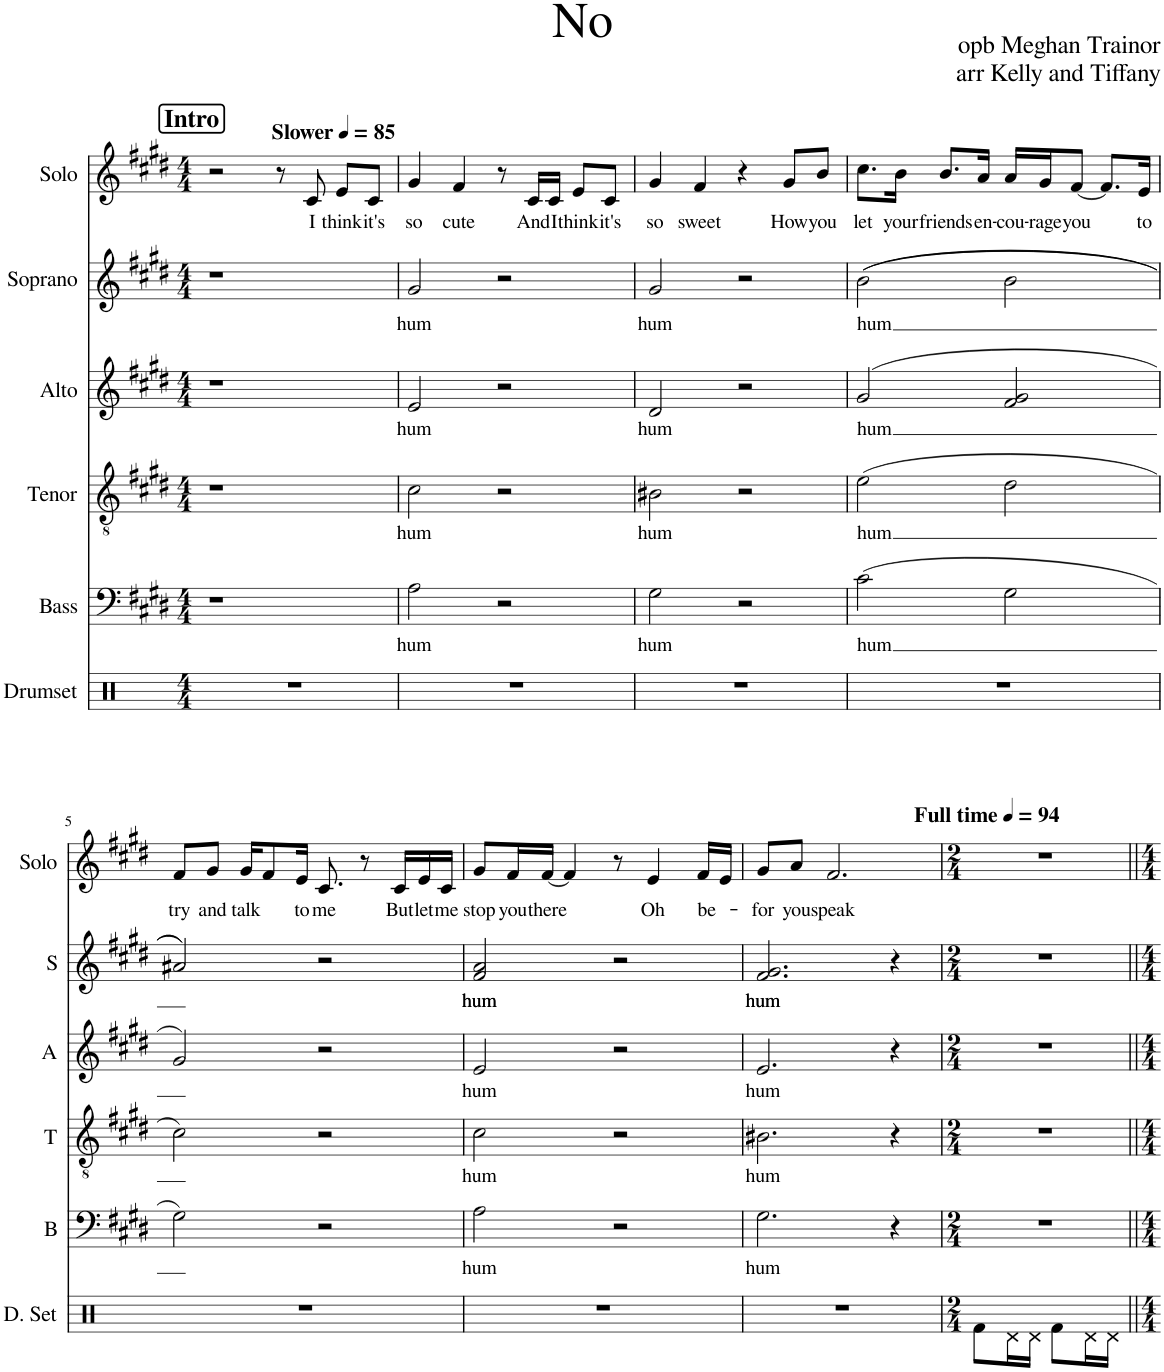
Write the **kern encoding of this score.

**kern	**kern	**text	**kern	**text	**kern	**text	**kern	**text	**kern	**text
*part6	*part5	*part5	*part4	*part4	*part3	*part3	*part2	*part2	*part1	*part1
*staff6	*staff5	*staff5	*staff4	*staff4	*staff3	*staff3	*staff2	*staff2	*staff1	*staff1
*I"Drumset	*I"Bass	*	*I"Tenor	*	*I"Alto	*	*I"Soprano	*	*I"Solo	*
*I'D. Set	*I'B	*	*I'T	*	*I'A	*	*I'S	*	*I'Solo	*
*clefX	*clefF4	*	*clefGv2	*	*clefG2	*	*clefG2	*	*clefG2	*
*k[]	*k[f#c#g#d#]	*	*k[f#c#g#d#]	*	*k[f#c#g#d#]	*	*k[f#c#g#d#]	*	*k[f#c#g#d#]	*
*	*E:	*	*E:	*	*E:	*	*E:	*	*E:	*
*M4/4	*M4/4	*	*M4/4	*	*M4/4	*	*M4/4	*	*M4/4	*
*MM85	*MM85	*	*MM85	*	*MM85	*	*MM85	*	*MM85	*
!!LO:REH:place=s1:a:B:cj:fs=14:t=Intro
=1	=1	=1	=1	=1	=1	=1	=1	=1	=1	=1
!	!	!	!	!	!	!	!	!	!LO:TX:a:B:t=Slower	!
1r	1r	.	1r	.	1r	.	1r	.	2r	.
.	.	.	.	.	.	.	.	.	8r	.
!	!	!	!	!	!	!	!	!	!	!LO:LY:b
.	.	.	.	.	.	.	.	.	8c#/	I
!	!	!	!	!	!	!	!	!	!	!LO:LY:b
.	.	.	.	.	.	.	.	.	8e/L	think
!	!	!	!	!	!	!	!	!	!	!LO:LY:b
.	.	.	.	.	.	.	.	.	8c#/J	it's
=2	=2	=2	=2	=2	=2	=2	=2	=2	=2	=2
!	!	!LO:LY:b	!	!LO:LY:b	!	!LO:LY:b	!	!LO:LY:b	!	!LO:LY:b
1r	2A\	hum	2c#\	hum	2e/	hum	2g#/	hum	4g#/	so
!	!	!	!	!	!	!	!	!	!	!LO:LY:b
.	.	.	.	.	.	.	.	.	4f#/	cute
.	2r	.	2r	.	2r	.	2r	.	8r	.
!	!	!	!	!	!	!	!	!	!	!LO:LY:b
.	.	.	.	.	.	.	.	.	16c#/LL	And
!	!	!	!	!	!	!	!	!	!	!LO:LY:b
.	.	.	.	.	.	.	.	.	16c#/JJ	I
!	!	!	!	!	!	!	!	!	!	!LO:LY:b
.	.	.	.	.	.	.	.	.	8e/L	think
!	!	!	!	!	!	!	!	!	!	!LO:LY:b
.	.	.	.	.	.	.	.	.	8c#/J	it's
=3	=3	=3	=3	=3	=3	=3	=3	=3	=3	=3
!	!	!LO:LY:b	!	!LO:LY:b	!	!LO:LY:b	!	!LO:LY:b	!	!LO:LY:b
1r	2G#\	hum	2B#X\	hum	2d#/	hum	2g#/	hum	4g#/	so
!	!	!	!	!	!	!	!	!	!	!LO:LY:b
.	.	.	.	.	.	.	.	.	4f#/	sweet
.	2r	.	2r	.	2r	.	2r	.	4r	.
!	!	!	!	!	!	!	!	!	!	!LO:LY:b
.	.	.	.	.	.	.	.	.	8g#/L	How
!	!	!	!	!	!	!	!	!	!	!LO:LY:b
.	.	.	.	.	.	.	.	.	8b/J	you
=4	=4	=4	=4	=4	=4	=4	=4	=4	=4	=4
!	!	!LO:LY:b	!	!LO:LY:b	!	!LO:LY:b	!	!LO:LY:b	!	!LO:LY:b
1r	(2c#\	hum	(2e\	hum	(>2g#/	hum	((>2b\	hum	8.cc#\L	let
!	!	!	!	!	!	!	!	!	!	!LO:LY:b
.	.	.	.	.	.	.	.	.	16b\Jk	your
!	!	!	!	!	!	!	!	!	!	!LO:LY:b
.	.	.	.	.	.	.	.	.	8.b/L	friends
!	!	!	!	!	!	!	!	!	!	!LO:LY:b
.	.	.	.	.	.	.	.	.	16a/Jk	en-
!	!	!	!	!	!	!	!	!	!	!LO:LY:b
.	2G#\	.	2d#\	.	2f#/ 2g#/	.	2b\	.	16a/LL	-cou-
!	!	!	!	!	!	!	!	!	!	!LO:LY:b
.	.	.	.	.	.	.	.	.	16g#/J	-rage
!	!	!	!	!	!	!	!	!	!	!LO:LY:b
.	.	.	.	.	.	.	.	.	[8f#/J	you
.	.	.	.	.	.	.	.	.	8.f#/L]	.
!	!	!	!	!	!	!	!	!	!	!LO:LY:b
.	.	.	.	.	.	.	.	.	16e/Jk	to
!!LO:LB:g=z
=5	=5	=5	=5	=5	=5	=5	=5	=5	=5	=5
!	!	!	!	!	!	!	!	!	!	!LO:LY:b
1r	2G#\)	.	2c#\)	.	2g#/)	.	2a#X/))	.	8f#/L	try
!	!	!	!	!	!	!	!	!	!	!LO:LY:b
.	.	.	.	.	.	.	.	.	8g#/J	and
!	!	!	!	!	!	!	!	!	!	!LO:LY:b
.	.	.	.	.	.	.	.	.	16g#/KL	talk
.	.	.	.	.	.	.	.	.	8f#/	.
!	!	!	!	!	!	!	!	!	!	!LO:LY:b
.	.	.	.	.	.	.	.	.	16e/Jk	to
!	!	!	!	!	!	!	!	!	!	!LO:LY:b
.	2r	.	2r	.	2r	.	2r	.	8.c#/	me
.	.	.	.	.	.	.	.	.	8r	.
!	!	!	!	!	!	!	!	!	!	!LO:LY:b
.	.	.	.	.	.	.	.	.	16c#/LL	But
!	!	!	!	!	!	!	!	!	!	!LO:LY:b
.	.	.	.	.	.	.	.	.	16e/	let
!	!	!	!	!	!	!	!	!	!	!LO:LY:b
.	.	.	.	.	.	.	.	.	16c#/JJ	me
=6	=6	=6	=6	=6	=6	=6	=6	=6	=6	=6
!	!	!LO:LY:b	!	!LO:LY:b	!	!LO:LY:b	!	!LO:LY:b	!	!LO:LY:b
1r	2A\	hum	2c#\	hum	2e/	hum	2f#/ 2a/	hum	8g#/L	stop
!	!	!	!	!	!	!	!	!	!	!LO:LY:b
.	.	.	.	.	.	.	.	.	16f#/L	you
!	!	!	!	!	!	!	!	!	!	!LO:LY:b
.	.	.	.	.	.	.	.	.	[16f#/JJ	there
.	.	.	.	.	.	.	.	.	4f#/]	.
.	2r	.	2r	.	2r	.	2r	.	8r	.
!	!	!	!	!	!	!	!	!	!	!LO:LY:b
.	.	.	.	.	.	.	.	.	4e/	Oh
!	!	!	!	!	!	!	!	!	!	!LO:LY:b
.	.	.	.	.	.	.	.	.	16f#/LL	be-
.	.	.	.	.	.	.	.	.	16e/JJ	.
=7	=7	=7	=7	=7	=7	=7	=7	=7	=7	=7
!	!	!LO:LY:b	!	!LO:LY:b	!	!LO:LY:b	!	!LO:LY:b	!	!LO:LY:b
1r	2.G#\	hum	2.B#X\	hum	2.e/	hum	2.f#/ 2.g#/	hum	8g#/L	for
!	!	!	!	!	!	!	!	!	!	!LO:LY:b
.	.	.	.	.	.	.	.	.	8a/J	you
!	!	!	!	!	!	!	!	!	!	!LO:LY:b
.	.	.	.	.	.	.	.	.	2.f#/	speak
.	4r	.	4r	.	4r	.	4r	.	.	.
=8	=8	=8	=8	=8	=8	=8	=8	=8	=8	=8
*M2/4	*M2/4	*	*M2/4	*	*M2/4	*	*M2/4	*	*M2/4	*
*	*	*	*	*	*	*	*	*	*MM94	*
!	!	!	!	!	!	!	!	!	!LO:TX:a:B:t=Full time	!
8Rf\L	2r	.	2r	.	2r	.	2r	.	2r	.
16Rd\L	.	.	.	.	.	.	.	.	.	.
16Rd\JJ	.	.	.	.	.	.	.	.	.	.
8Rf\L	.	.	.	.	.	.	.	.	.	.
16Rd\L	.	.	.	.	.	.	.	.	.	.
16Rd\JJ	.	.	.	.	.	.	.	.	.	.
=||	=||	=||	=||	=||	=||	=||	=||	=||	=||	=||
*-	*-	*-	*-	*-	*-	*-	*-	*-	*-	*-
